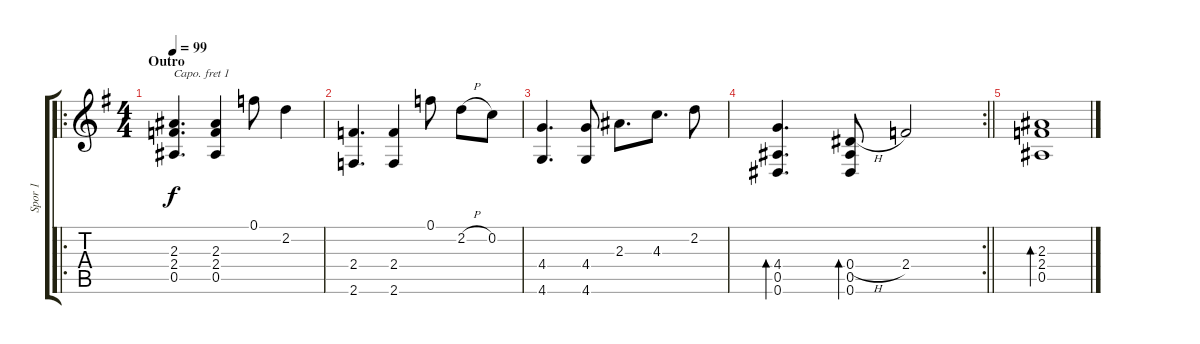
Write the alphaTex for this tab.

\track ("Spor 1" "Spor 1") {instrument acousticguitarsteel}
\staff {score tabs}
\capo 1
\tuning (E4 B3 G3 D3 A2 D2) {hide}
\ro
\ts (4 4)
\section ("" "Outro")
\tempo 99
\clef g2
\ks g
(2.3 2.4 0.5).4{d dy f} (2.3 2.4 0.5).4 0.1.8 2.2.4 |
(2.4 2.6).4{d} (2.4 2.6).4 0.1.8 2.2{h}.8 0.2.8 |
(4.4 4.6).4{d} (4.4 4.6).8 2.3.8{d} 4.3.8{d} 2.2.8 |
\rc 2
\barLineRight lightlight
(4.4 0.5 0.6).4{d bd 60} (0.4{h} 0.5 0.6).8{bd 60} 2.4.2 |
(2.3 2.4 0.5).1{bd 480}
